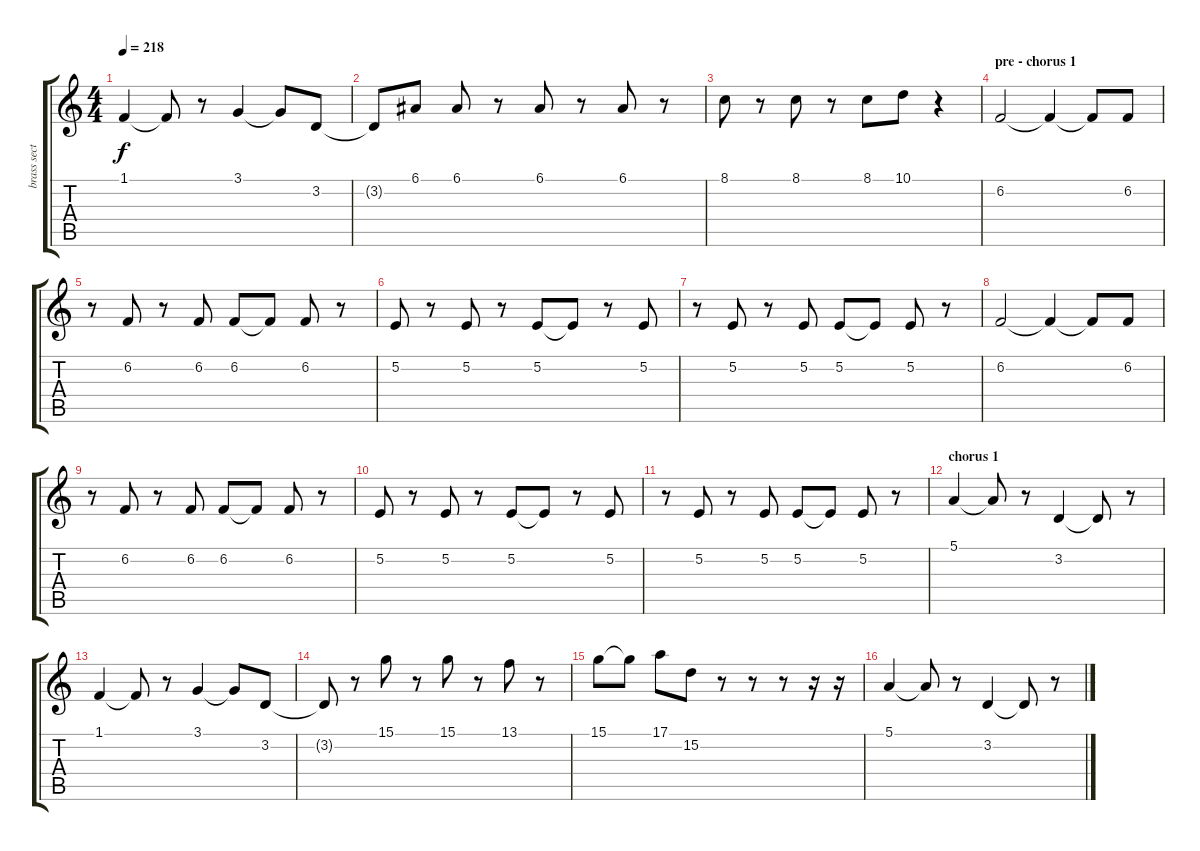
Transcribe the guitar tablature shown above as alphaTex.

\track ("brass section" "brass sect") {instrument brasssection}
\staff {score tabs}
\tuning (E4 B3 G3 D3 A2 E2) {hide}
\ts (4 4)
\tempo 218
\clef g2
\ks c
1.1.4{dy f} 1.1{t}.8 r.8 3.1.4 3.1{t}.8 3.2.8 |
3.2{t}.8 6.1.8{balance 12} 6.1.8 r.8 6.1.8 r.8 6.1.8 r.8 |
8.1.8 r.8 8.1.8 r.8 8.1.8 10.1.8 r.4 |
\section ("" "pre - chorus 1")
6.2.2{balance 12} 6.2{t}.4 6.2{t}.8 6.2.8 |
r.8 6.2.8 r.8 6.2.8 6.2.8 6.2{t}.8 6.2.8 r.8 |
5.2.8 r.8 5.2.8 r.8 5.2.8 5.2{t}.8 r.8 5.2.8 |
r.8 5.2.8 r.8 5.2.8 5.2.8 5.2{t}.8 5.2.8 r.8 |
6.2.2 6.2{t}.4 6.2{t}.8 6.2.8 |
r.8 6.2.8 r.8 6.2.8 6.2.8 6.2{t}.8 6.2.8 r.8 |
5.2.8 r.8 5.2.8 r.8 5.2.8 5.2{t}.8 r.8 5.2.8 |
r.8 5.2.8 r.8 5.2.8 5.2.8 5.2{t}.8 5.2.8 r.8 |
\section ("" "chorus 1")
5.1.4{balance 4} 5.1{t}.8 r.8 3.2.4 3.2{t}.8 r.8 |
1.1.4 1.1{t}.8 r.8 3.1.4 3.1{t}.8 3.2.8 |
3.2{t}.8 r.8 15.1.8{balance 12} r.8 15.1.8 r.8 13.1.8 r.8 |
15.1.8 15.1{t}.8 17.1.8 15.2.8 r.8 r.8 r.8 r.16 r.16 |
5.1.4{balance 4} 5.1{t}.8 r.8 3.2.4 3.2{t}.8 r.8
